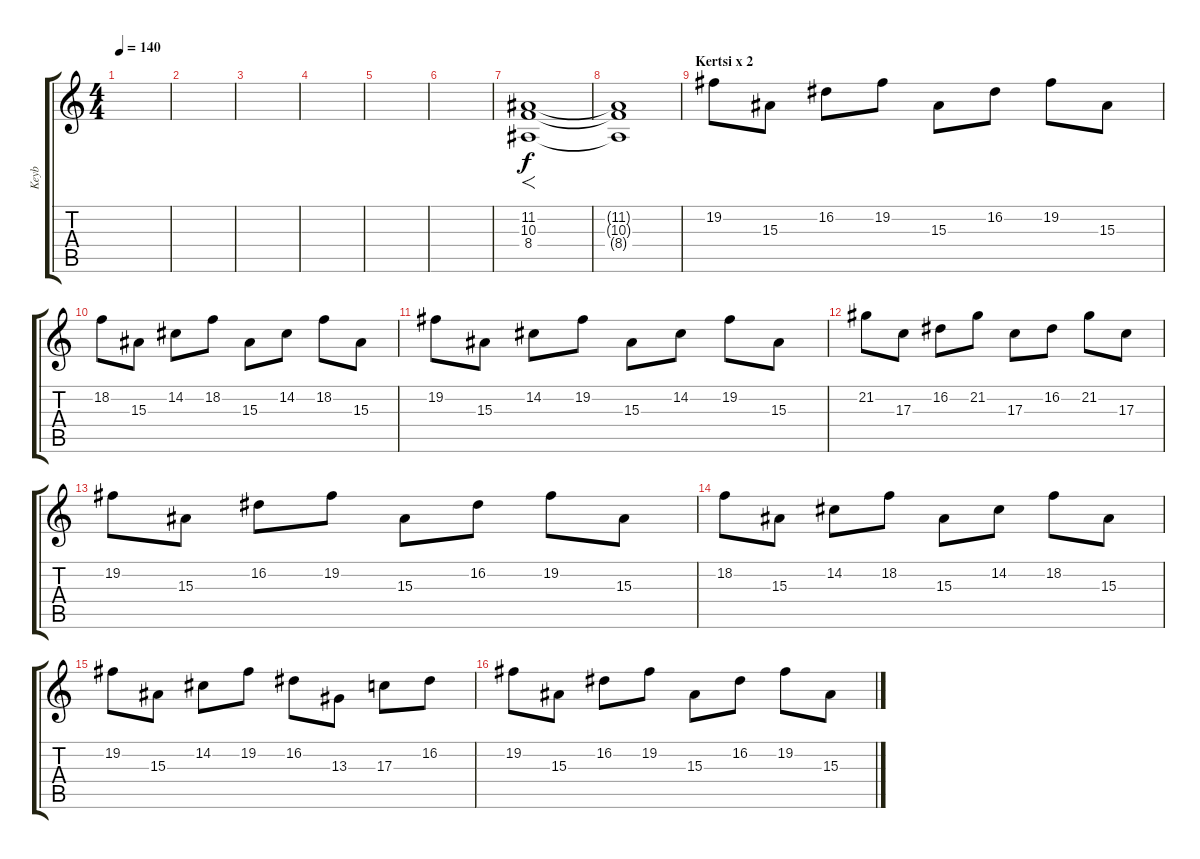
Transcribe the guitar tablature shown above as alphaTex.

\track ("Keyb" "Keyb") {instrument stringensemble1}
\staff {score tabs}
\tuning (E4 B3 G3 D3 A2 E2) {hide}
\ts (4 4)
\tempo 140
\clef g2
\ks c
|
|
|
|
|
|
(11.2 10.3 8.4).1{f volume 10} |
(11.2{t} 10.3{t} 8.4{t}).1 |
\section ("" "Kertsi x 2")
19.2.8{volume 9} 15.3.8 16.2.8 19.2.8 15.3.8 16.2.8 19.2.8 15.3.8 |
18.2.8 15.3.8 14.2.8 18.2.8 15.3.8 14.2.8 18.2.8 15.3.8 |
19.2.8{volume 9} 15.3.8 14.2.8 19.2.8 15.3.8 14.2.8 19.2.8 15.3.8 |
21.2.8 17.3.8 16.2.8 21.2.8 17.3.8 16.2.8 21.2.8 17.3.8 |
19.2.8{volume 9} 15.3.8 16.2.8 19.2.8 15.3.8 16.2.8 19.2.8 15.3.8 |
18.2.8 15.3.8 14.2.8 18.2.8 15.3.8 14.2.8 18.2.8 15.3.8 |
19.2.8{volume 9} 15.3.8 14.2.8 19.2.8 16.2.8 13.3.8 17.3.8 16.2.8 |
19.2.8 15.3.8 16.2.8 19.2.8 15.3.8 16.2.8 19.2.8 15.3.8
